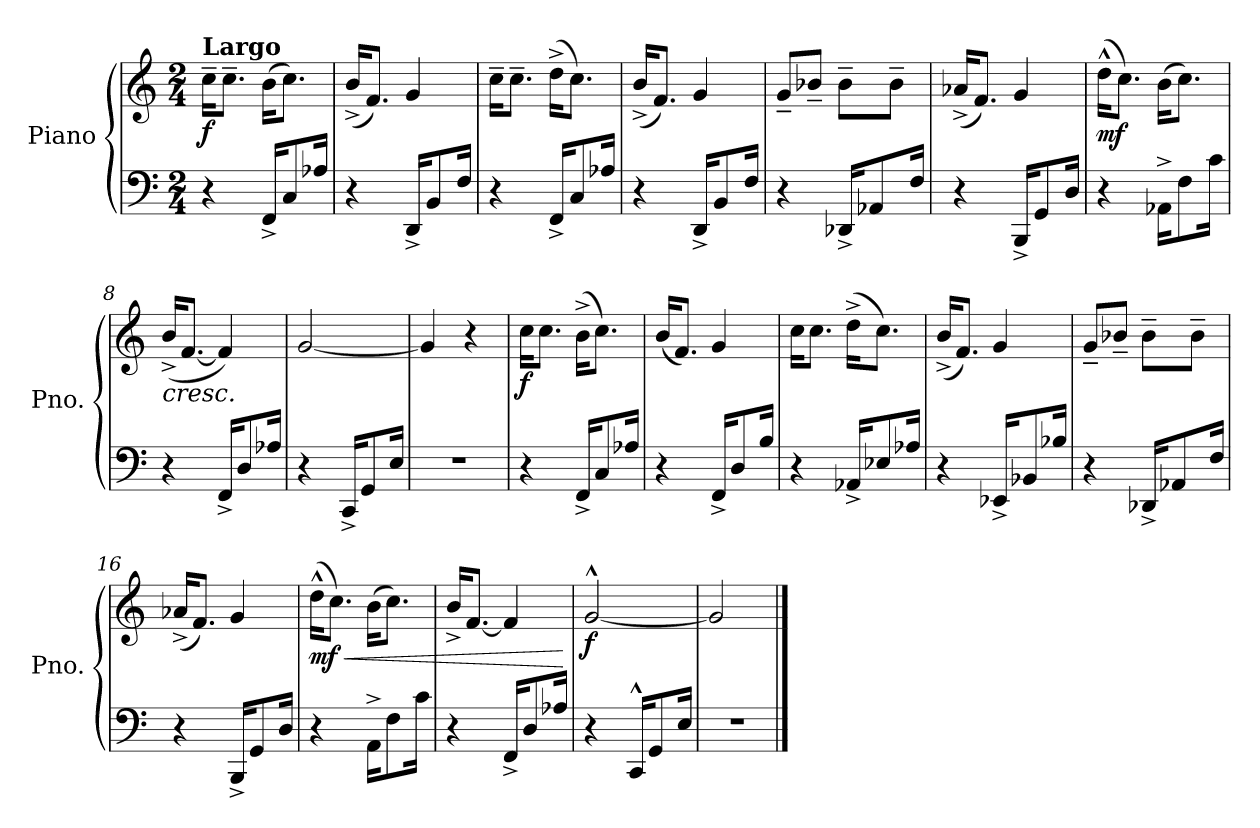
**kern	**kern	**dynam
*part1	*part1	*part1
*staff2	*staff1	*staff1/2
*I"Piano	*	*
*I'Pno.	*	*
*clefF4	*clefG2	*
*k[]	*k[]	*
*M2/4	*M2/4	*
=1	=1	=1
!	!LO:TX:a:B:t=Largo	!
!	!	!LO:DY:b
4r	16cc~\KL	f
.	8.cc~\J	.
16FF^/KL	(>16b\KL	.
8C/	8.cc\J)	.
16A-X/Jk	.	.
=2	=2	=2
4r	(<16b^/KL	.
.	8.f/J)	.
16DD^/KL	4g/	.
8BB/	.	.
16F/Jk	.	.
=3	=3	=3
4r	16cc~\KL	.
.	8.cc~\J	.
16FF^/KL	(>16dd^\KL	.
8C/	8.cc\J)	.
16A-X/Jk	.	.
=4	=4	=4
4r	(<16b^/KL	.
.	8.f/J)	.
16DD^/KL	4g/	.
8BB/	.	.
16F/Jk	.	.
=5	=5	=5
4r	8g~/L	.
.	8b-X~/J	.
16DD-X^/KL	8b-~\L	.
8AA-X/	.	.
.	8b-~\J	.
16F/Jk	.	.
=6	=6	=6
4r	(<16a-X^/KL	.
.	8.f/J)	.
16BBB^/KL	4g/	.
8GG/	.	.
16D/Jk	.	.
!!LO:LB:g=z
=7	=7	=7
!	!	!LO:DY:b
4r	(>16dd^^\KL	mf
.	8.cc\J)	.
16AA-X^\KL	(>16b\KL	.
8F\	8.cc\J)	.
16c\Jk	.	.
=8	=8	=8
!	!LO:TX:b:i:t=cresc.	!
4r	(<16b^/KL	.
.	[8.f/J	.
16FF^/KL	4f/])	.
8D/	.	.
16A-X/Jk	.	.
=9	=9	=9
4r	[2g/	.
16CC^/KL	.	.
8GG/	.	.
16E/Jk	.	.
=10	=10	=10
2r	4g/]	.
.	4r	.
=11	=11	=11
!	!	!LO:DY:b
4r	16cc\KL	f
.	8.cc\J	.
16FF^/KL	(>16b^\KL	.
8C/	8.cc\J)	.
16A-X/Jk	.	.
=12	=12	=12
4r	(<16b/KL	.
.	8.f/J)	.
16FF^/KL	4g/	.
8D/	.	.
16B/Jk	.	.
=13	=13	=13
4r	16cc\KL	.
.	8.cc\J	.
16AA-X^/KL	(>16dd^\KL	.
8E-X/	8.cc\J)	.
16A-X/Jk	.	.
!!LO:LB:g=z
=14	=14	=14
4r	(<16b^/KL	.
.	8.f/J)	.
16EE-X^/KL	4g/	.
8BB-X/	.	.
16B-X/Jk	.	.
=15	=15	=15
4r	8g~/L	.
.	8b-X~/J	.
16DD-X^/KL	8b-~\L	.
8AA-X/	.	.
.	8b-~\J	.
16F/Jk	.	.
=16	=16	=16
4r	(<16a-X^/KL	.
.	8.f/J)	.
16BBB^/KL	4g/	.
8GG/	.	.
16D/Jk	.	.
=17	=17	=17
!	!	!LO:HP:b
!	!	!LO:DY:n=1:b
4r	(>16dd^^\KL	< mf
.	8.cc\J)	.
16AA^\KL	(>16b\KL	.
8F\	8.cc\J)	.
16c\Jk	.	.
=18	=18	=18
4r	16b^/KL	.
.	[8.f/J	.
16FF^/KL	4f/]	.
8D/	.	.
16A-X/Jk	.	.
.	.	[
=19	=19	=19
!	!	!LO:DY:b
4r	[2g^^/	f
16CC^^/KL	.	.
8GG/	.	.
16E/Jk	.	.
=20	=20	=20
2r	2g/]	.
==	==	==
*-	*-	*-
